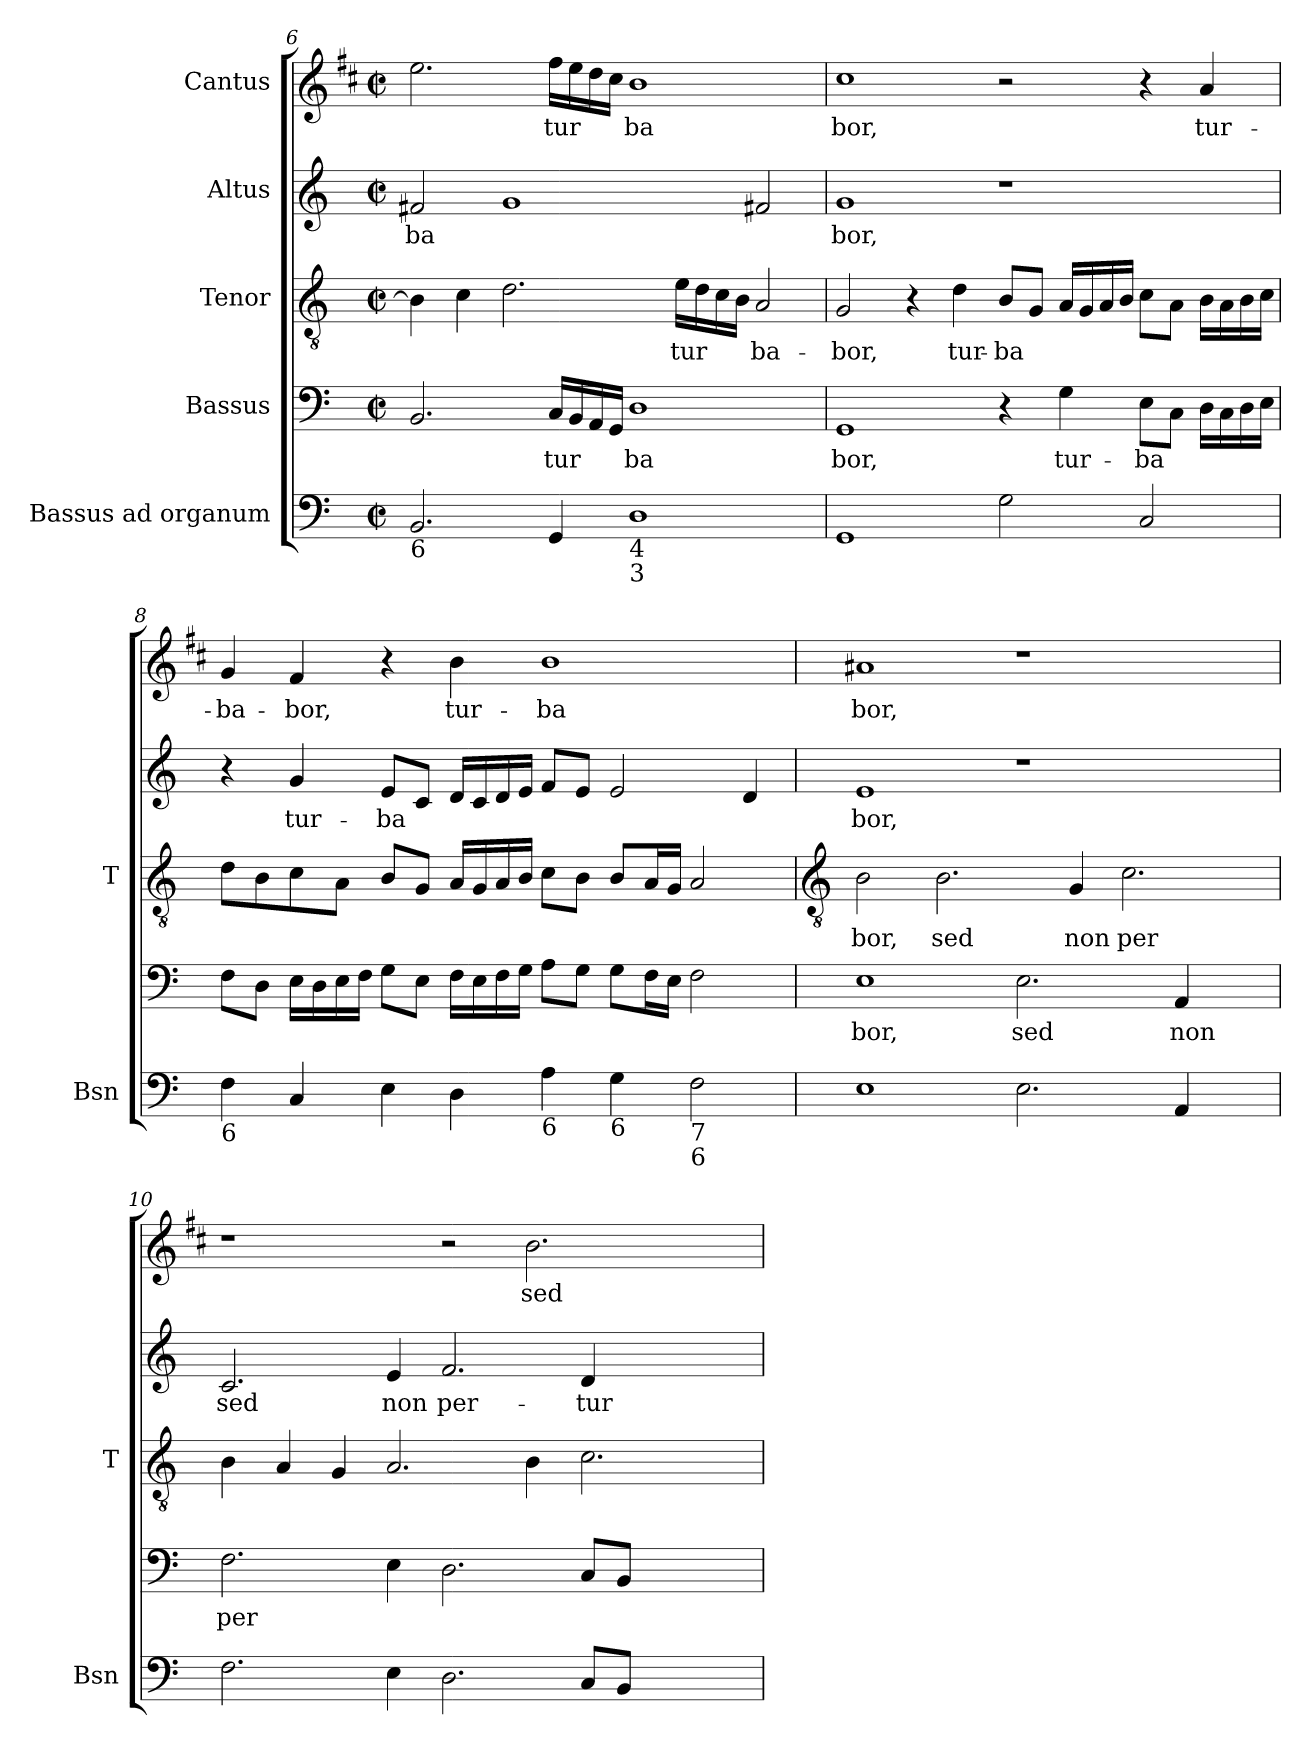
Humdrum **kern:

**kern	**kern	**text	**kern	**text	**kern	**text	**kern	**text
*part5	*part4	*part4	*part3	*part3	*part2	*part2	*part1	*part1
*staff5	*staff4	*staff4	*staff3	*staff3	*staff2	*staff2	*staff1	*staff1
*I"Bassus ad organum	*I"Bassus	*	*I"Tenor	*	*I"Altus	*	*I"Cantus	*
*I'Bsn	*	*	*I'T	*	*	*	*	*
!!LO:LB:g=z
*clefF4	*clefF4	*	*clefGv2	*	*clefG2	*	*clefG2	*
*	*	*	*	*	*	*	*ITrd1c2	*
*k[]	*k[]	*	*k[]	*	*k[]	*	*k[]	*
*C:	*C:	*	*C:	*	*C:	*	*C:	*
*M4/2	*M4/2	*	*M4/2	*	*M4/2	*	*M4/2	*
*met(c|)	*met(c|)	*	*met(c|)	*	*met(c|)	*	*met(c|)	*
=6	=6	=6	=6	=6	=6	=6	=6	=6
!LO:TX:b:t=6	!	!	!	!	!	!	!	!
!	!	!	!	!	!	!LO:LY:b	!	!
2.BB	2.BB	.	4B]	.	2f#X	ba	2.dd	.
.	.	.	4c	.	.	.	.	.
.	.	.	2.d	.	1g	.	.	.
!	!	!LO:LY:b	!	!	!	!	!	!LO:LY:b
4GG	16CLL	tur	.	.	.	.	16eeLL	tur
.	16BB	.	.	.	.	.	16dd	.
.	16AA	.	.	.	.	.	16cc	.
.	16GGJJ	.	.	.	.	.	16bJJ	.
!LO:TX:b:t=4	!	!	!	!	!	!	!	!
!LO:TX:b:t=3	!	!	!	!	!	!	!	!
!	!	!LO:LY:b	!	!	!	!	!	!LO:LY:b
1D	1D	ba	.	.	.	.	1a	ba
!	!	!	!	!LO:LY:b	!	!	!	!
.	.	.	16eLL	tur	.	.	.	.
.	.	.	16d	.	.	.	.	.
.	.	.	16c	.	.	.	.	.
.	.	.	16BJJ	.	.	.	.	.
!	!	!	!	!LO:LY:b	!	!	!	!
.	.	.	2A	ba-	2f#X	.	.	.
=7	=7	=7	=7	=7	=7	=7	=7	=7
!	!	!LO:LY:b	!	!LO:LY:b	!	!LO:LY:b	!	!LO:LY:b
1GG	1GG	bor,	2G	-bor,	1g	bor,	1b	bor,
.	.	.	4r	.	.	.	.	.
!	!	!	!	!LO:LY:b	!	!	!	!
.	.	.	4d	tur-	.	.	.	.
!	!	!	!	!LO:LY:b	!	!	!	!
2G	4r	.	8BL	-ba	1r	.	2r	.
.	.	.	8GJ	.	.	.	.	.
!	!	!LO:LY:b	!	!	!	!	!	!
.	4G	tur-	16ALL	.	.	.	.	.
.	.	.	16G	.	.	.	.	.
.	.	.	16A	.	.	.	.	.
.	.	.	16BJJ	.	.	.	.	.
!	!	!LO:LY:b	!	!	!	!	!	!
2C	8EL	-ba	8cL	.	.	.	4r	.
.	8CJ	.	8AJ	.	.	.	.	.
!	!	!	!	!	!	!	!	!LO:LY:b
.	16DLL	.	16BLL	.	.	.	4g	tur-
.	16C	.	16A	.	.	.	.	.
.	16D	.	16B	.	.	.	.	.
.	16EJJ	.	16cJJ	.	.	.	.	.
=8	=8	=8	=8	=8	=8	=8	=8	=8
!LO:TX:b:t=6	!	!	!	!	!	!	!	!
!	!	!	!	!	!	!	!	!LO:LY:b
4F	8FL	.	8dL	.	4r	.	4f	-ba-
.	8DJ	.	8B	.	.	.	.	.
!	!	!	!	!	!	!LO:LY:b	!	!LO:LY:b
4C	16ELL	.	8c	.	4g	tur-	4e	-bor,
.	16D	.	.	.	.	.	.	.
.	16E	.	8AJ	.	.	.	.	.
.	16FJJ	.	.	.	.	.	.	.
!	!	!	!	!	!	!LO:LY:b	!	!
4E	8GL	.	8BL	.	8eL	-ba	4r	.
.	8EJ	.	8GJ	.	8cJ	.	.	.
!	!	!	!	!	!	!	!	!LO:LY:b
4D	16FLL	.	16ALL	.	16dLL	.	4a	tur-
.	16E	.	16G	.	16c	.	.	.
.	16F	.	16A	.	16d	.	.	.
.	16GJJ	.	16BJJ	.	16eJJ	.	.	.
!LO:TX:b:t=6	!	!	!	!	!	!	!	!
!	!	!	!	!	!	!	!	!LO:LY:b
4A	8AL	.	8cL	.	8fL	.	1a	-ba
.	8GJ	.	8BJ	.	8eJ	.	.	.
!LO:TX:b:t=6	!	!	!	!	!	!	!	!
4G	8GL	.	8BL	.	2e	.	.	.
.	16FL	.	16AL	.	.	.	.	.
.	16EJJ	.	16GJJ	.	.	.	.	.
!LO:TX:b:t=7	!	!	!	!	!	!	!	!
!LO:TX:b:t=6	!	!	!	!	!	!	!	!
2F	2F	.	2A	.	.	.	.	.
.	.	.	.	.	4d	.	.	.
!!LO:LB:g=z
=9	=9	=9	=9	=9	=9	=9	=9	=9
*	*	*	*clefGv2	*	*	*	*	*
!	!	!LO:LY:b	!	!LO:LY:b	!	!LO:LY:b	!	!LO:LY:b
1E	1E	bor,	2B	bor,	1e	bor,	1g#X	bor,
!	!	!	!	!LO:LY:b	!	!	!	!
.	.	.	2.B	sed	.	.	.	.
!	!	!LO:LY:b	!	!	!	!	!	!
2.E	2.E	sed	.	.	1r	.	1r	.
!	!	!	!	!LO:LY:b	!	!	!	!
.	.	.	4G	non	.	.	.	.
!	!	!	!	!LO:LY:b	!	!	!	!
.	.	.	2.c	per	.	.	.	.
!	!	!LO:LY:b	!	!	!	!	!	!
4AA	4AA	non	.	.	.	.	.	.
4ryy	4ryy	.	.	.	4ryy	.	4ryy	.
=10	=10	=10	=10	=10	=10	=10	=10	=10
!	!	!LO:LY:b	!	!	!	!LO:LY:b	!	!
2.F	2.F	per	4B	.	2.c	sed	1r	.
.	.	.	4A	.	.	.	.	.
.	.	.	4G	.	.	.	.	.
!	!	!	!	!	!	!LO:LY:b	!	!
4E	4E	.	2.A	.	4e	non	.	.
!	!	!	!	!	!	!LO:LY:b	!	!
2.D	2.D	.	.	.	2.f	per-	2r	.
!	!	!	!	!	!	!	!	!LO:LY:b
.	.	.	4B	.	.	.	2.a	sed
!	!	!	!	!	!	!LO:LY:b	!	!
8CL	8CL	.	2.c	.	4d	-tur-	.	.
8BBJ	8BBJ	.	.	.	.	.	.	.
2ryy	2ryy	.	.	.	2ryy	.	.	.
.	.	.	.	.	.	.	4ryy	.
=	=	=	=	=	=	=	=	=
*-	*-	*-	*-	*-	*-	*-	*-	*-
